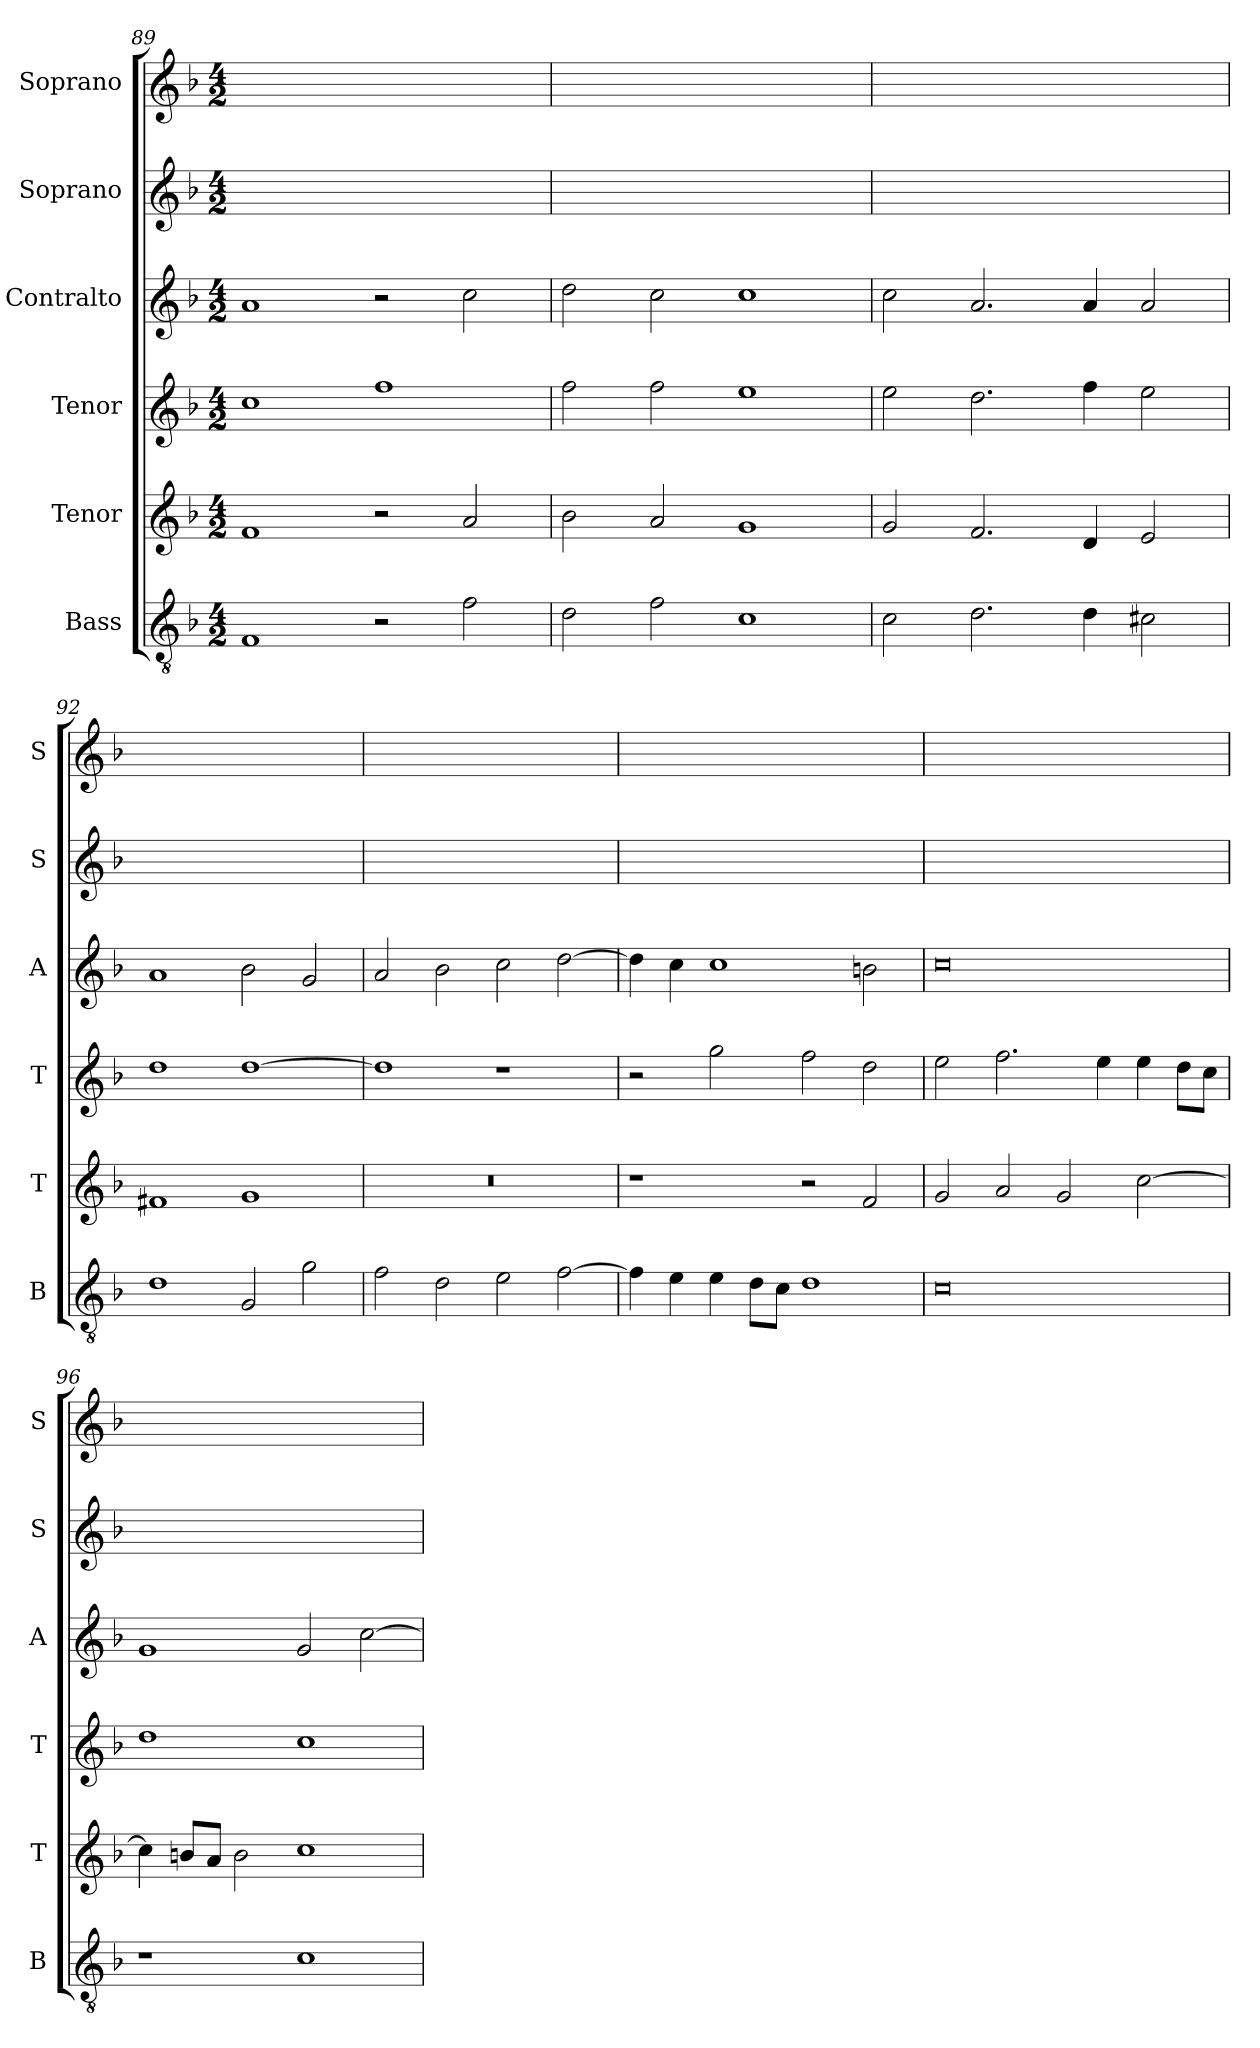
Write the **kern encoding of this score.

**kern	**kern	**kern	**kern	**kern	**kern
*part6	*part5	*part4	*part3	*part2	*part1
*staff6	*staff5	*staff4	*staff3	*staff2	*staff1
*I"Bass	*I"Tenor	*I"Tenor	*I"Contralto	*I"Soprano	*I"Soprano
*I'B	*I'T	*I'T	*I'A	*I'S	*I'S
*clefGv2	*clefG2	*clefG2	*clefG2	*clefG2	*clefG2
*k[b-]	*k[b-]	*k[b-]	*k[b-]	*k[b-]	*k[b-]
*F:ion	*F:ion	*F:ion	*F:ion	*F:ion	*F:ion
*M4/2	*M4/2	*M4/2	*M4/2	*M4/2	*M4/2
=89	=89	=89	=89	=89	=89
1F	1f	1cc	1a	0ryy	0ryy
2r	2r	1ff	2r	.	.
2f	2a	.	2cc	.	.
=90	=90	=90	=90	=90	=90
2d	2b-	2ff	2dd	0ryy	0ryy
2f	2a	2ff	2cc	.	.
1c	1g	1ee	1cc	.	.
=91	=91	=91	=91	=91	=91
2c	2g	2ee	2cc	0ryy	0ryy
2.d	2.f	2.dd	2.a	.	.
4d	4d	4ff	4a	.	.
2c#X	2e	2ee	2a	.	.
=92	=92	=92	=92	=92	=92
1d	1f#X	1dd	1a	0ryy	0ryy
2G	1g	[1dd	2b-	.	.
2g	.	.	2g	.	.
=93	=93	=93	=93	=93	=93
2f	0r	1dd]	2a	0ryy	0ryy
2d	.	.	2b-	.	.
2e	.	1r	2cc	.	.
[2f	.	.	[2dd	.	.
=94	=94	=94	=94	=94	=94
4f]	1r	2r	4dd]	0ryy	0ryy
4e	.	.	4cc	.	.
4e	.	2gg	1cc	.	.
8d\L	.	.	.	.	.
8c\J	.	.	.	.	.
1d	2r	2ff	.	.	.
.	2f	2dd	2bn	.	.
=95	=95	=95	=95	=95	=95
0c	2g	2ee	0cc	0ryy	0ryy
.	2a	2.ff	.	.	.
.	2g	.	.	.	.
.	.	4ee	.	.	.
.	[2cc	4ee	.	.	.
.	.	8dd\L	.	.	.
.	.	8cc\J	.	.	.
=96	=96	=96	=96	=96	=96
1r	4cc]	1dd	1g	0ryy	0ryy
.	8bn/L	.	.	.	.
.	8a/J	.	.	.	.
.	2b	.	.	.	.
1c	1cc	1cc	2g	.	.
.	.	.	[2cc	.	.
=	=	=	=	=	=
*-	*-	*-	*-	*-	*-
